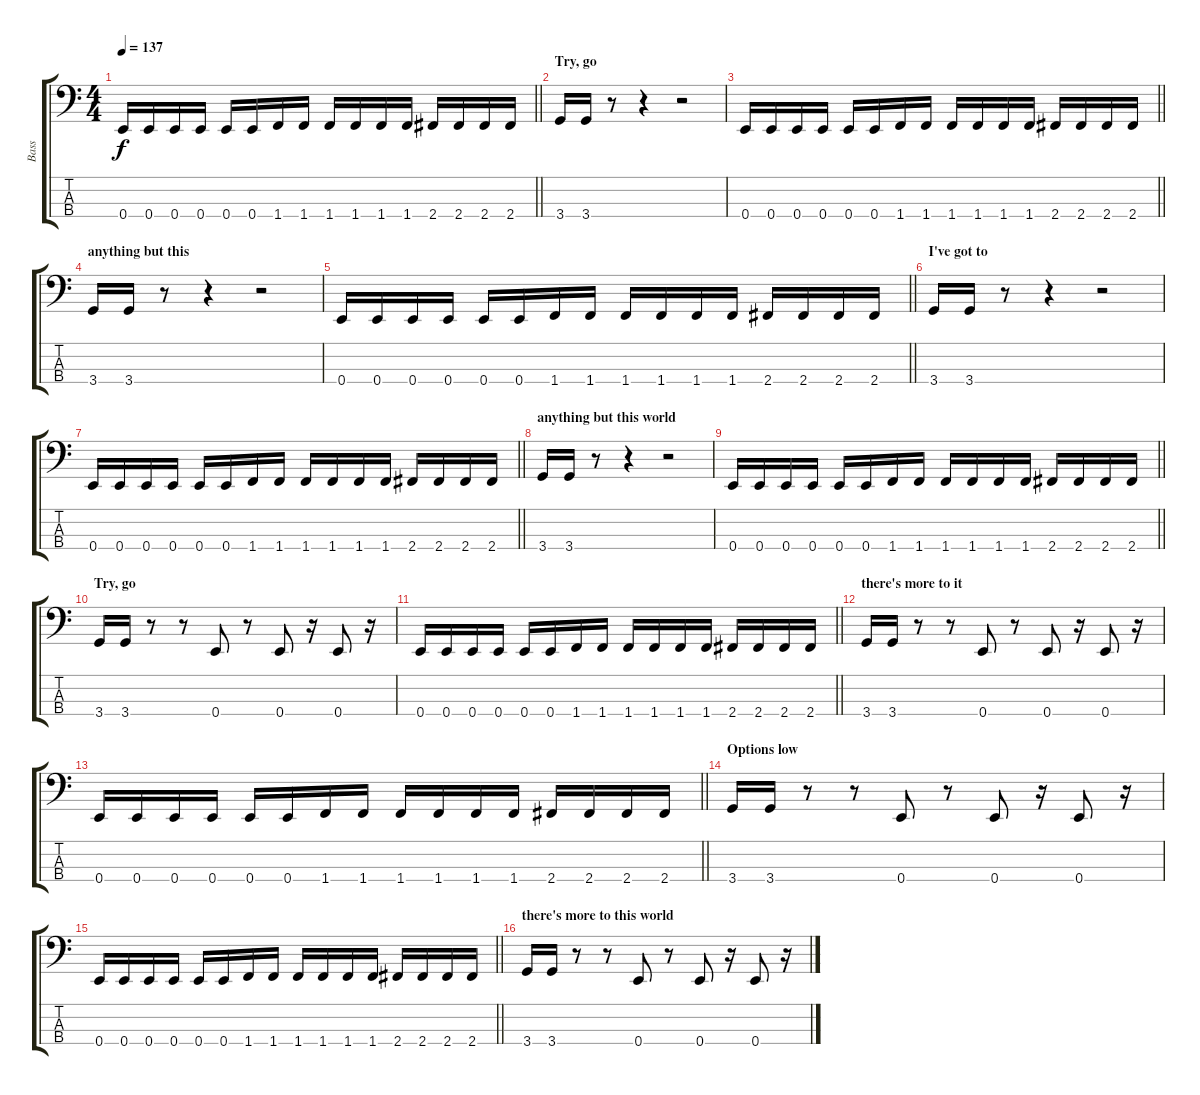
\track ("Bass" "Bass") {instrument electricbasspick}
\staff {score tabs}
\tuning (G2 D2 A1 E1) {hide}
\ts (4 4)
\tempo 137
\clef f4
\barLineRight lightlight
\ks c
0.4.16{dy f} 0.4.16 0.4.16 0.4.16 0.4.16 0.4.16 1.4.16 1.4.16 1.4.16 1.4.16 1.4.16 1.4.16 2.4.16 2.4.16 2.4.16 2.4.16 |
\section ("" "Try, go ")
3.4.16 3.4.16 r.8 r.4 r.2 |
\barLineRight lightlight
0.4.16 0.4.16 0.4.16 0.4.16 0.4.16 0.4.16 1.4.16 1.4.16 1.4.16 1.4.16 1.4.16 1.4.16 2.4.16 2.4.16 2.4.16 2.4.16 |
\section ("" "anything but this")
3.4.16 3.4.16 r.8 r.4 r.2 |
\barLineRight lightlight
0.4.16 0.4.16 0.4.16 0.4.16 0.4.16 0.4.16 1.4.16 1.4.16 1.4.16 1.4.16 1.4.16 1.4.16 2.4.16 2.4.16 2.4.16 2.4.16 |
\section ("" "I've got to ")
3.4.16 3.4.16 r.8 r.4 r.2 |
\barLineRight lightlight
0.4.16 0.4.16 0.4.16 0.4.16 0.4.16 0.4.16 1.4.16 1.4.16 1.4.16 1.4.16 1.4.16 1.4.16 2.4.16 2.4.16 2.4.16 2.4.16 |
\section ("" "anything but this world")
3.4.16 3.4.16 r.8 r.4 r.2 |
\barLineRight lightlight
0.4.16 0.4.16 0.4.16 0.4.16 0.4.16 0.4.16 1.4.16 1.4.16 1.4.16 1.4.16 1.4.16 1.4.16 2.4.16 2.4.16 2.4.16 2.4.16 |
\section ("" "Try, go")
3.4.16 3.4.16 r.8 r.8 0.4.8 r.8 0.4.8 r.16 0.4.8 r.16 |
\barLineRight lightlight
0.4.16 0.4.16 0.4.16 0.4.16 0.4.16 0.4.16 1.4.16 1.4.16 1.4.16 1.4.16 1.4.16 1.4.16 2.4.16 2.4.16 2.4.16 2.4.16 |
\section ("" "there's more to it")
3.4.16 3.4.16 r.8 r.8 0.4.8 r.8 0.4.8 r.16 0.4.8 r.16 |
\barLineRight lightlight
0.4.16 0.4.16 0.4.16 0.4.16 0.4.16 0.4.16 1.4.16 1.4.16 1.4.16 1.4.16 1.4.16 1.4.16 2.4.16 2.4.16 2.4.16 2.4.16 |
\section ("" "Options low ")
3.4.16 3.4.16 r.8 r.8 0.4.8 r.8 0.4.8 r.16 0.4.8 r.16 |
\barLineRight lightlight
0.4.16 0.4.16 0.4.16 0.4.16 0.4.16 0.4.16 1.4.16 1.4.16 1.4.16 1.4.16 1.4.16 1.4.16 2.4.16 2.4.16 2.4.16 2.4.16 |
\section ("" "there's more to this world")
3.4.16 3.4.16 r.8 r.8 0.4.8 r.8 0.4.8 r.16 0.4.8 r.16
